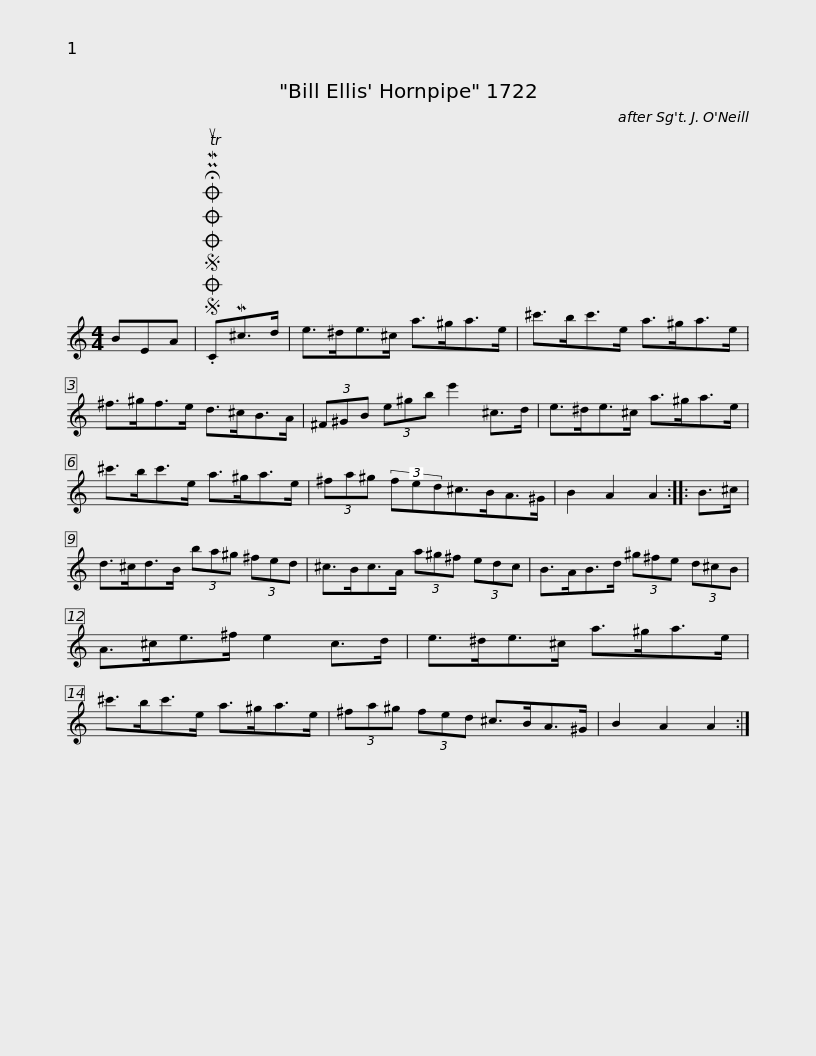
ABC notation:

X:1
L:1/8
M:4/4
I:linebreak $
K:C
V:1 treble
V:1
 BEA |SOSOOO .!fermata!PMTuCM^c>d | e>^de>^c a>^ga>e | ^c'>bc'>e a>^ga>e | ^f>^gf>e d>^cB>A |$ %5
 (3^F^GB (3e^gb e'2 ^c>d | e>^de>^c a>^ga>e | ^c'>bc'>e a>^ga>e | (3^fa^g (3fed^c>BA>^G |$ B2 A2 A2 :: %10
 B>^c | d>^cd>B (3ba^g (3^fed | ^c>Bc>A (3a^g^f (3edc | B>AB>d (3^g^fe (3d^cB |$ A>^ce>^f e2 c>d | %15
 e>^de>^c a>^ga>e | ^c'>bc'>e a>^ga>e | (3^fa^g (3fed ^c>BA>^G | B2 A2 A2 :| %19
